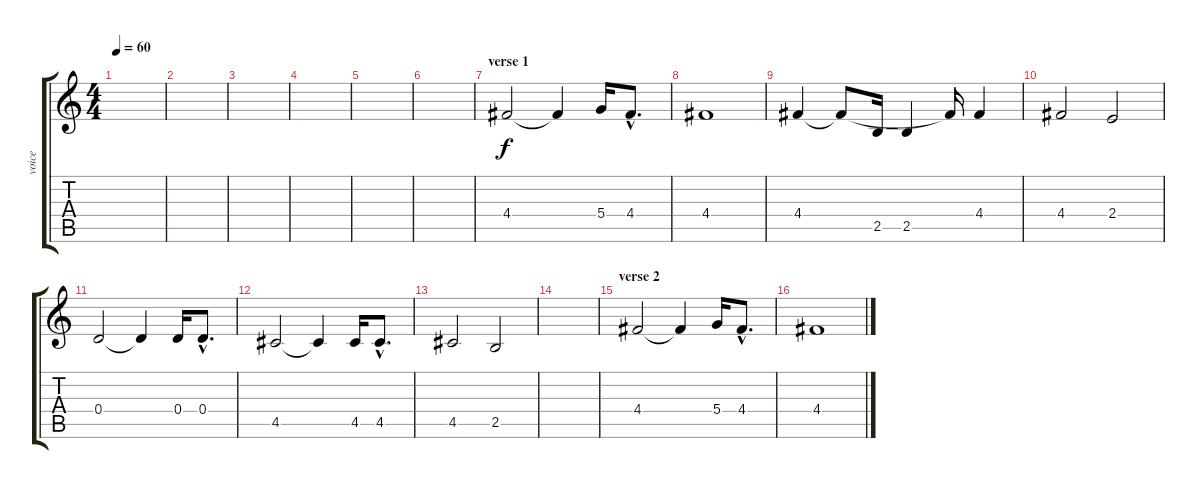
\track ("voice" "voice") {instrument electricguitarjazz}
\staff {score tabs}
\tuning (E4 B3 G3 D3 A2 E2) {hide}
\ts (4 4)
\tempo 60
\clef g2
\ks c
|
|
|
|
|
|
\section ("" "verse 1")
4.4.2 4.4{t}.4 5.4.16 4.4{hac}.8{d} |
4.4.1 |
4.4.4 4.4{t}.8 2.5.16 2.5.4 4.4{t}.16 4.4.4 |
4.4.2 2.4.2 |
0.4.2 0.4{t}.4 0.4.16 0.4{hac}.8{d} |
4.5.2 4.5{t}.4 4.5.16 4.5{hac}.8{d} |
4.5.2 2.5.2 |
|
\section ("" "verse 2 ")
4.4.2 4.4{t}.4 5.4.16 4.4{hac}.8{d} |
4.4.1
